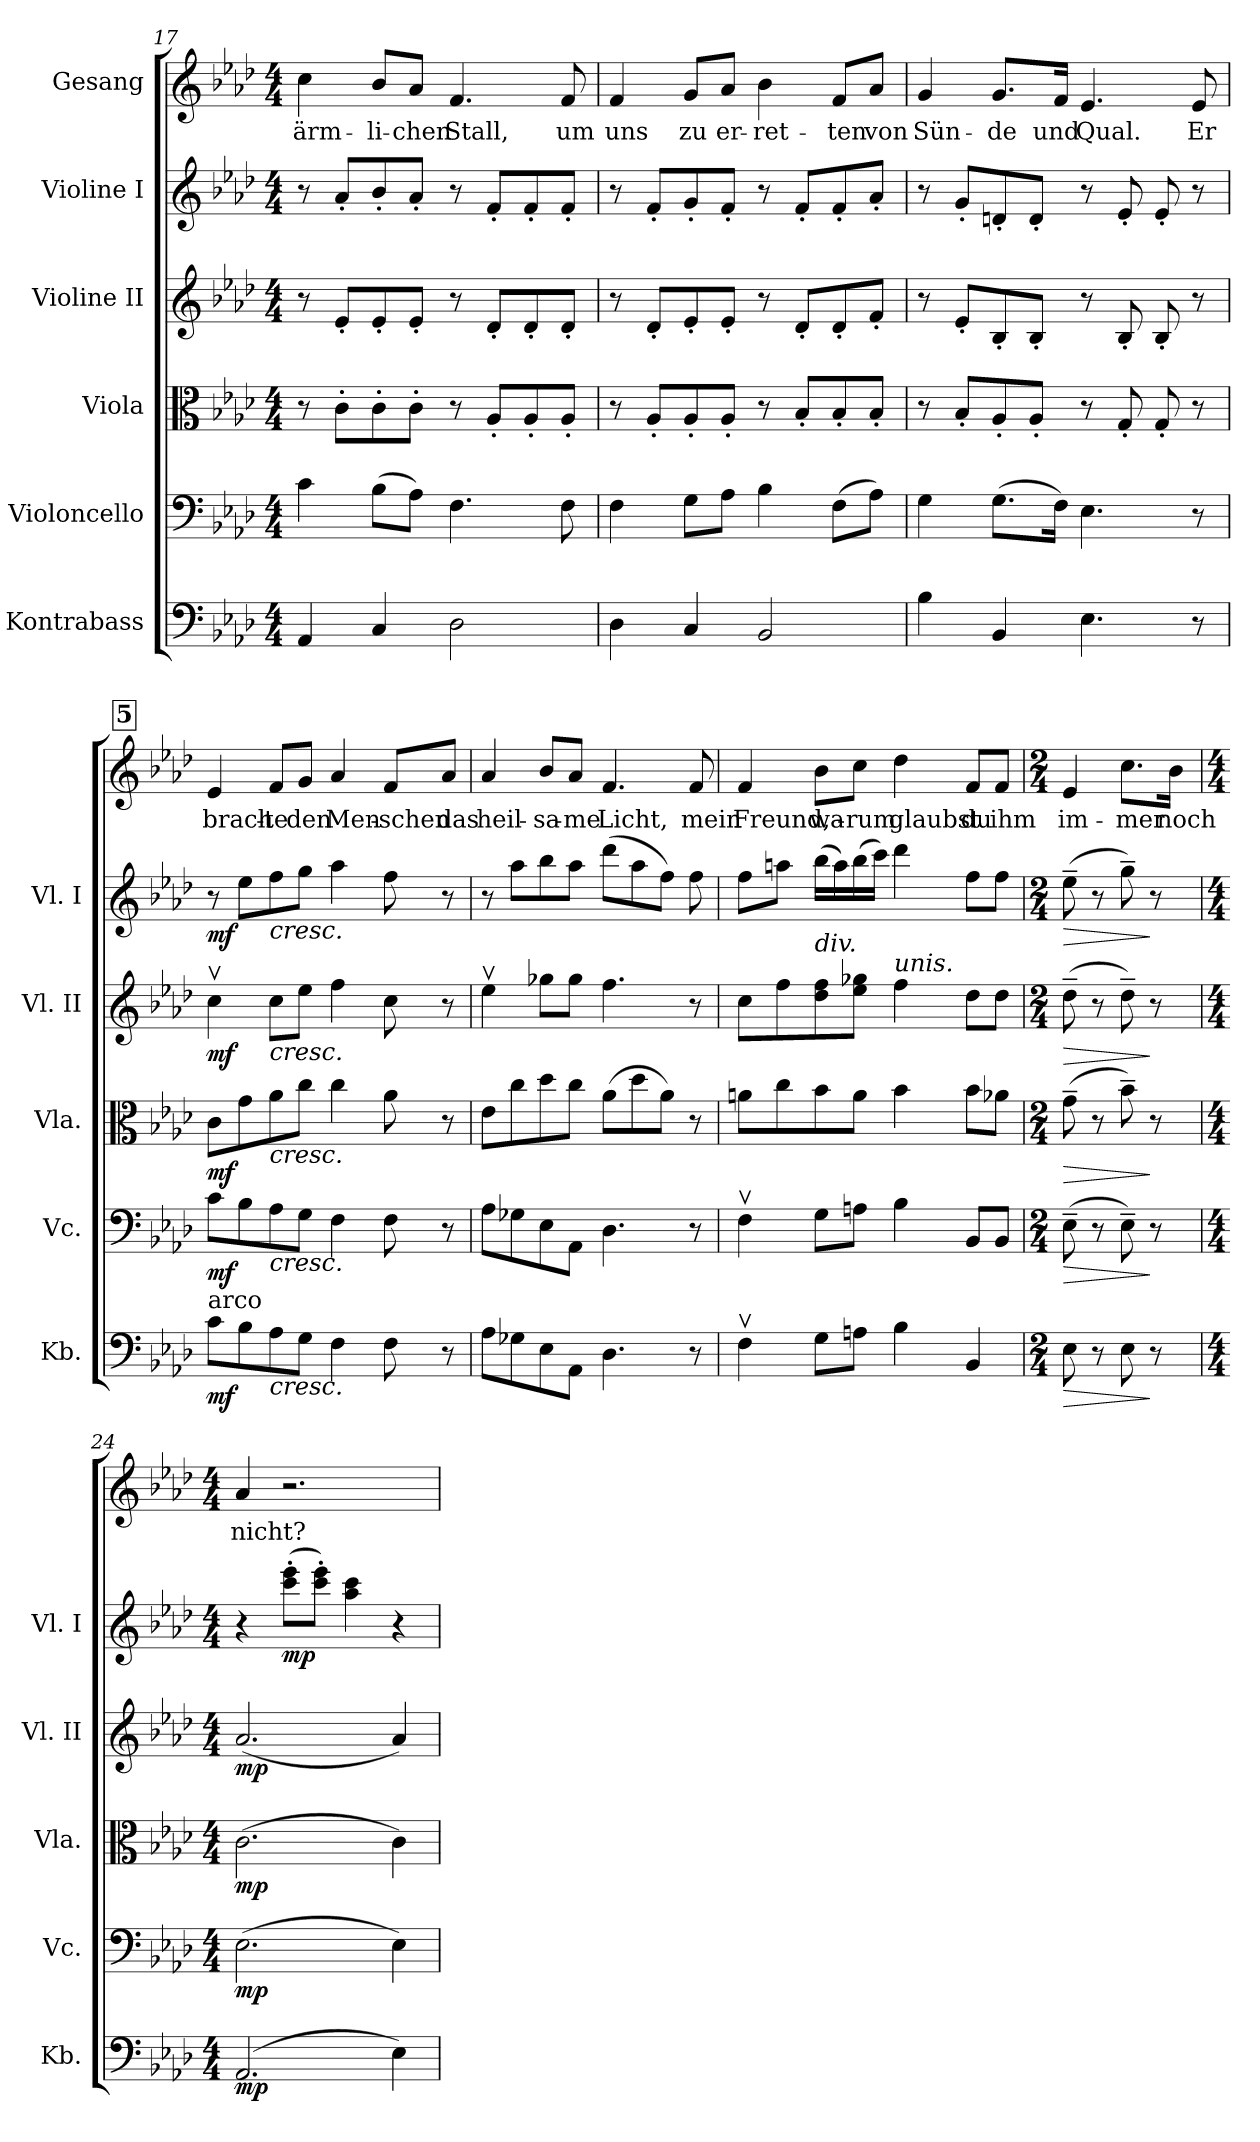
**kern	**dynam	**kern	**dynam	**kern	**dynam	**kern	**dynam	**kern	**dynam	**kern	**text
*part6	*part6	*part5	*part5	*part4	*part4	*part3	*part3	*part2	*part2	*part1	*part1
*staff6	*staff6	*staff5	*staff5	*staff4	*staff4	*staff3	*staff3	*staff2	*staff2	*staff1	*staff1
*I"Kontrabass	*	*I"Violoncello	*	*I"Viola	*	*I"Violine II	*	*I"Violine I	*	*I"Gesang	*
*I'Kb.	*	*I'Vc.	*	*I'Vla.	*	*I'Vl. II	*	*I'Vl. I	*	*	*
!!LO:PB:g=z
*clefF4	*	*clefF4	*	*clefC3	*	*clefG2	*	*clefG2	*	*clefG2	*
*ITrd7c12	*	*	*	*	*	*	*	*	*	*	*
*k[b-e-a-d-]	*	*k[b-e-a-d-]	*	*k[b-e-a-d-]	*	*k[b-e-a-d-]	*	*k[b-e-a-d-]	*	*k[b-e-a-d-]	*
*A-:	*	*A-:	*	*A-:	*	*A-:	*	*A-:	*	*A-:	*
*M4/4	*	*M4/4	*	*M4/4	*	*M4/4	*	*M4/4	*	*M4/4	*
=17	=17	=17	=17	=17	=17	=17	=17	=17	=17	=17	=17
!	!	!	!	!	!	!	!	!	!	!	!LO:LY:b
4AAA-/	.	4c\	.	8r	.	8r	.	8r	.	4cc\	ärm-
.	.	.	.	8c'>\L	.	8e-'</L	.	8a-'</L	.	.	.
!	!	!	!	!	!	!	!	!	!	!	!LO:LY:b
4CC/	.	(>8B-\L	.	8c'>\	.	8e-'</	.	8b-'</	.	8b-/L	-li-
!	!	!	!	!	!	!	!	!	!	!	!LO:LY:b
.	.	8A-\J)	.	8c'>\J	.	8e-'</J	.	8a-'</J	.	8a-/J	-chen
!	!	!	!	!	!	!	!	!	!	!	!LO:LY:b
2DD-\	.	4.F\	.	8r	.	8r	.	8r	.	4.f/	Stall,
.	.	.	.	8A-'</L	.	8d-'</L	.	8f'</L	.	.	.
.	.	.	.	8A-'</	.	8d-'</	.	8f'</	.	.	.
!	!	!	!	!	!	!	!	!	!	!	!LO:LY:b
.	.	8F\	.	8A-'</J	.	8d-'</J	.	8f'</J	.	8f/	um
=18	=18	=18	=18	=18	=18	=18	=18	=18	=18	=18	=18
!	!	!	!	!	!	!	!	!	!	!	!LO:LY:b
4DD-\	.	4F\	.	8r	.	8r	.	8r	.	4f/	uns
.	.	.	.	8A-'</L	.	8d-'</L	.	8f'</L	.	.	.
!	!	!	!	!	!	!	!	!	!	!	!LO:LY:b
4CC/	.	8G\L	.	8A-'</	.	8e-'</	.	8g'</	.	8g/L	zu
!	!	!	!	!	!	!	!	!	!	!	!LO:LY:b
.	.	8A-\J	.	8A-'</J	.	8e-'</J	.	8f'</J	.	8a-/J	er-
!	!	!	!	!	!	!	!	!	!	!	!LO:LY:b
2BBB-/	.	4B-\	.	8r	.	8r	.	8r	.	4b-\	-ret-
.	.	.	.	8B-'</L	.	8d-'</L	.	8f'</L	.	.	.
!	!	!	!	!	!	!	!	!	!	!	!LO:LY:b
.	.	(>8F\L	.	8B-'</	.	8d-'</	.	8f'</	.	8f/L	-ten
!	!	!	!	!	!	!	!	!	!	!	!LO:LY:b
.	.	8A-\J)	.	8B-'</J	.	8f'</J	.	8a-'</J	.	8a-/J	von
=19	=19	=19	=19	=19	=19	=19	=19	=19	=19	=19	=19
!	!	!	!	!	!	!	!	!	!	!	!LO:LY:b
4BB-\	.	4G\	.	8r	.	8r	.	8r	.	4g/	Sün-
.	.	.	.	8B-'</L	.	8e-'</L	.	8g'</L	.	.	.
!	!	!	!	!	!	!	!	!	!	!	!LO:LY:b
4BBB-/	.	(>8.G\L	.	8A-'</	.	8B-'</	.	8dn'</	.	8.g/L	-de
.	.	.	.	8A-'</J	.	8B-'</J	.	8d'</J	.	.	.
!	!	!	!	!	!	!	!	!	!	!	!LO:LY:b
.	.	16F\Jk)	.	.	.	.	.	.	.	16f/Jk	und
!	!	!	!	!	!	!	!	!	!	!	!LO:LY:b
4.EE-\	.	4.E-\	.	8r	.	8r	.	8r	.	4.e-/	Qual.
.	.	.	.	8G'</	.	8B-'</	.	8e-'</	.	.	.
.	.	.	.	8G'</	.	8B-'</	.	8e-'</	.	.	.
!	!	!	!	!	!	!	!	!	!	!	!LO:LY:b
8r	.	8r	.	8r	.	8r	.	8r	.	8e-/	Er
!!LO:LB:g=z
!!LO:REH:place=s1:a:B:fs=11:t=5
=20	=20	=20	=20	=20	=20	=20	=20	=20	=20	=20	=20
!LO:TX:a:t=arco	!	!	!	!	!	!	!	!	!	!	!
!	!LO:DY:b	!	!LO:DY:b	!	!LO:DY:b	!	!LO:DY:b	!	!LO:DY:b	!	!LO:LY:b
8C\L	mf	8c\L	mf	8c\L	mf	4ccv>\	mf	8r	mf	4e-/	brach-
8BB-\	.	8B-\	.	8g\	.	.	.	8ee-\L	.	.	.
!	!	!	!	!	!	!	!	!LO:TX:b:i:t=cresc.	!	!	!
!	!	!	!	!	!	!LO:TX:b:i:t=cresc.	!	!	!	!	!
!	!	!	!	!LO:TX:b:i:t=cresc.	!	!	!	!	!	!	!
!	!	!LO:TX:b:i:t=cresc.	!	!	!	!	!	!	!	!	!
!LO:TX:b:i:t=cresc.	!	!	!	!	!	!	!	!	!	!	!
!	!	!	!	!	!	!	!	!	!	!	!LO:LY:b
8AA-\	.	8A-\	.	8a-\	.	8cc\L	.	8ff\	.	8f/L	-te
!	!	!	!	!	!	!	!	!	!	!	!LO:LY:b
8GG\J	.	8G\J	.	8cc\J	.	8ee-\J	.	8gg\J	.	8g/J	den
!	!	!	!	!	!	!	!	!	!	!	!LO:LY:b
4FF\	.	4F\	.	4cc\	.	4ff\	.	4aa-\	.	4a-/	Men-
!	!	!	!	!	!	!	!	!	!	!	!LO:LY:b
8FF\	.	8F\	.	8a-\	.	8cc\	.	8ff\	.	8f/L	-schen
!	!	!	!	!	!	!	!	!	!	!	!LO:LY:b
8r	.	8r	.	8r	.	8r	.	8r	.	8a-/J	das
=21	=21	=21	=21	=21	=21	=21	=21	=21	=21	=21	=21
!	!	!	!	!	!	!	!	!	!	!	!LO:LY:b
8AA-\L	.	8A-\L	.	8e-\L	.	4ee-v>\	.	8r	.	4a-/	heil-
8GG-X\	.	8G-X\	.	8cc\	.	.	.	8aa-\L	.	.	.
!	!	!	!	!	!	!	!	!	!	!	!LO:LY:b
8EE-\	.	8E-\	.	8dd-\	.	8gg-X\L	.	8bb-\	.	8b-/L	-sa-
!	!	!	!	!	!	!	!	!	!	!	!LO:LY:b
8AAA-\J	.	8AA-\J	.	8cc\J	.	8gg-\J	.	8aa-\J	.	8a-/J	-me
!	!	!	!	!	!	!	!	!	!	!	!LO:LY:b
4.DD-\	.	4.D-\	.	(>8a-\L	.	4.ff\	.	(>8ddd-\L	.	4.f/	Licht,
.	.	.	.	8dd-\	.	.	.	8aa-\	.	.	.
.	.	.	.	8a-\J)	.	.	.	8ff\J)	.	.	.
!	!	!	!	!	!	!	!	!	!	!	!LO:LY:b
8r	.	8r	.	8r	.	8r	.	8ff\	.	8f/	mein
=22	=22	=22	=22	=22	=22	=22	=22	=22	=22	=22	=22
!	!	!	!	!	!	!	!	!	!	!	!LO:LY:b
4FFv>\	.	4Fv>\	.	8an\L	.	8cc\L	.	8ff\L	.	4f/	Freund,
.	.	.	.	8cc\	.	8ff\	.	8aan\J	.	.	.
!	!	!	!	!	!	!LO:TX:a:i:t=div.	!	!	!	!	!
!	!	!	!	!	!	!	!	!	!	!	!LO:LY:b
8GG\L	.	8G\L	.	8b-\	.	8dd-\ 8ff\	.	(>16bb-\LL	.	8b-\L	wa-
.	.	.	.	.	.	.	.	16aa\)	.	.	.
!	!	!	!	!	!	!	!	!	!	!	!LO:LY:b
8AAn\J	.	8An\J	.	8a\J	.	8ee-\ 8gg-X\J	.	(>16bb-\	.	8cc\J	-rum
.	.	.	.	.	.	.	.	16ccc\JJ)	.	.	.
!	!	!	!	!	!	!LO:TX:a:i:t=unis.	!	!	!	!	!
!	!	!	!	!	!	!	!	!	!	!	!LO:LY:b
4BB-\	.	4B-\	.	4b-\	.	4ff\	.	4ddd-\	.	4dd-\	glaubst
!	!	!	!	!	!	!	!	!	!	!	!LO:LY:b
4BBB-/	.	8BB-/L	.	8b-\L	.	8dd-\L	.	8ff\L	.	8f/L	du
!	!	!	!	!	!	!	!	!	!	!	!LO:LY:b
.	.	8BB-/J	.	8a-X\J	.	8dd-\J	.	8ff\J	.	8f/J	ihm
!!LO:PB:g=z
=23	=23	=23	=23	=23	=23	=23	=23	=23	=23	=23	=23
*M2/4	*	*M2/4	*	*M2/4	*	*M2/4	*	*M2/4	*	*M2/4	*
!	!LO:HP:b	!	!LO:HP:b	!	!LO:HP:b	!	!LO:HP:b	!	!LO:HP:b	!	!LO:LY:b
8EE-\	>	(>8E-~>\	>	(>8g~>\	>	(>8dd-~>\	>	(>8ee-~>\	>	4e-/	im-
8r	.	8r	.	8r	.	8r	.	8r	.	.	.
!	!	!	!	!	!	!	!	!	!	!	!LO:LY:b
8EE-\	.	8E-~>\)	.	8b-~>\)	.	8dd-~>\)	.	8gg~>\)	.	8.cc\L	-mer
8r	]	8r	]	8r	]	8r	]	8r	]	.	.
!	!	!	!	!	!	!	!	!	!	!	!LO:LY:b
.	.	.	.	.	.	.	.	.	.	16b-\Jk	noch
=24	=24	=24	=24	=24	=24	=24	=24	=24	=24	=24	=24
*M4/4	*	*M4/4	*	*M4/4	*	*M4/4	*	*M4/4	*	*M4/4	*
!	!LO:DY:b	!	!LO:DY:b	!	!LO:DY:b	!	!LO:DY:b	!	!	!	!LO:LY:b
(2.AAA-/	mp	(>2.E-\	mp	(>2.c\	mp	(<2.a-/	mp	4r	.	4a-/	nicht?
!	!	!	!	!	!	!	!	!	!LO:DY:b	!	!
.	.	.	.	.	.	.	.	(>8ccc\'> 8eee-\'>L	mp	2.r	.
.	.	.	.	.	.	.	.	8ccc\'> 8eee-\'>J)	.	.	.
.	.	.	.	.	.	.	.	4aa-\ 4ccc\	.	.	.
4EE->\)	.	4E->\)	.	4c>\)	.	4a-</)	.	4r	.	.	.
=	=	=	=	=	=	=	=	=	=	=	=
*-	*-	*-	*-	*-	*-	*-	*-	*-	*-	*-	*-
